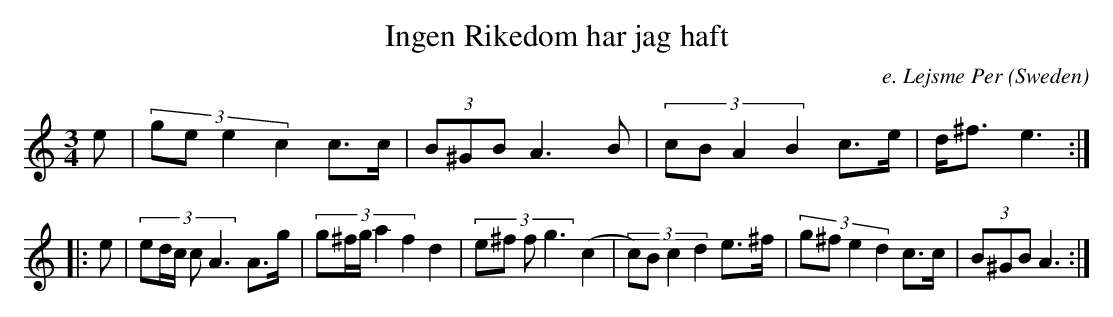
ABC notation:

X:1
T:Ingen Rikedom har jag haft
O:Sweden
M:3/4
C:e. Lejsme Per
K:Am
e|\
(3:2:4ge e2c2 c>c|(3B^GB A3B|\
(3:2:4cBA2B2 c>e|d<^f e3::
e|\
(3:2:5ed/c/ cA3 A>g|(3:2:5g^f/g/a2f2 d2|\
(3:2:4e^f fg3 (c2|(3:2:4c)Bc2d2 e>^f|\
(3:2:4g^fe2d2 c>c|(3B^GB A3:|
